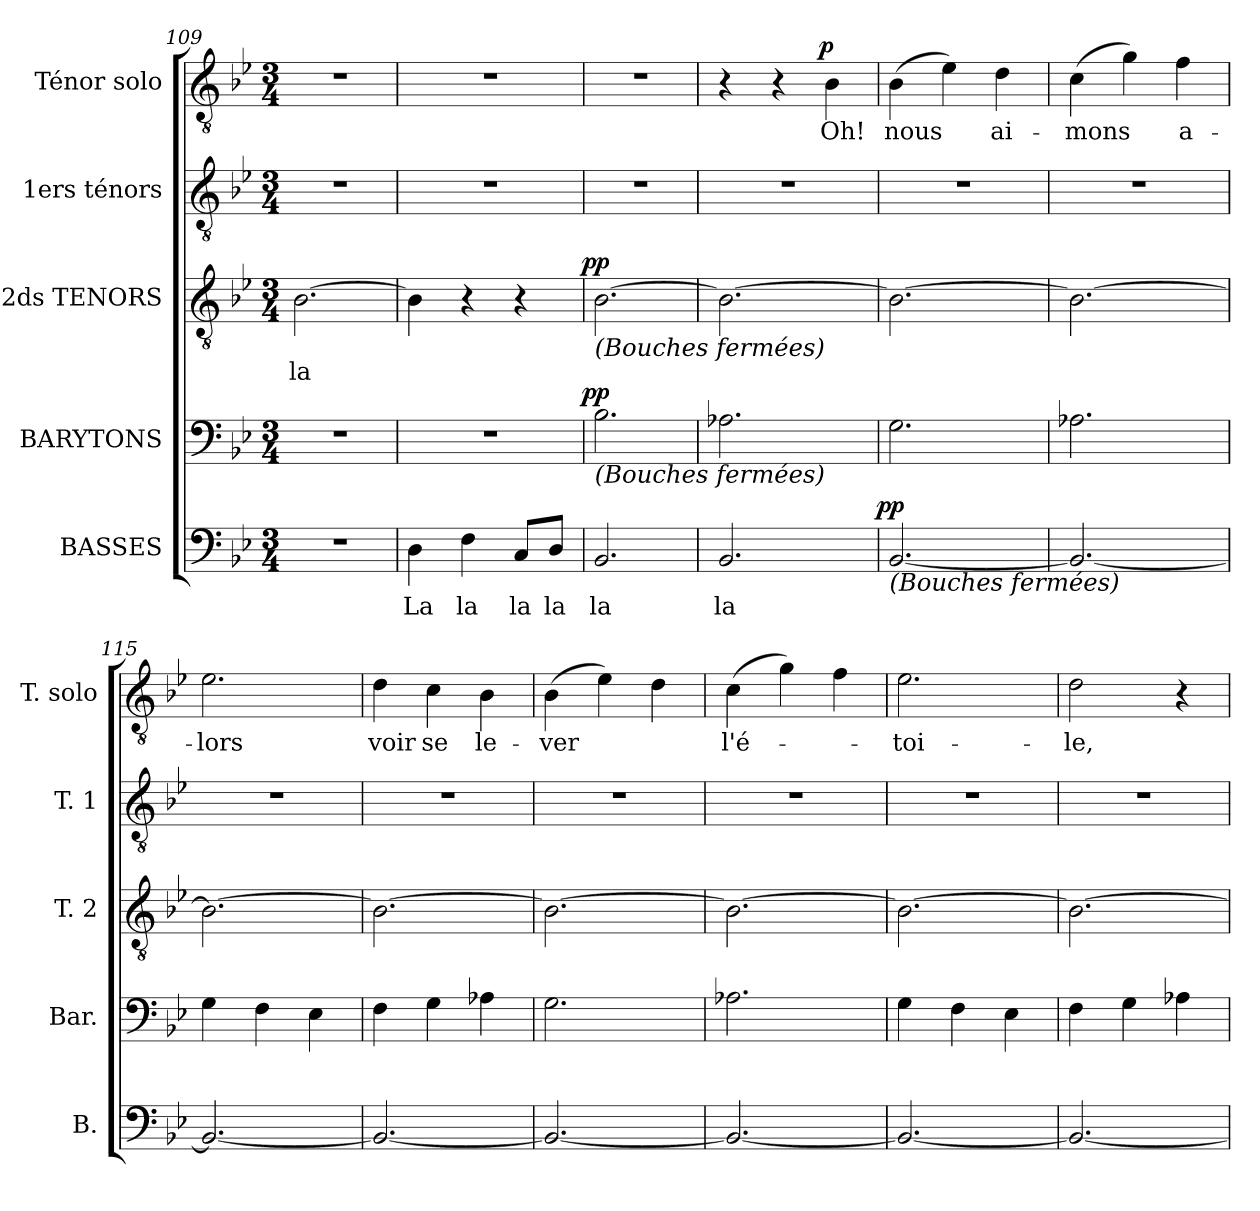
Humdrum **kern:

**kern	**text	**dynam	**kern	**dynam	**kern	**text	**dynam	**kern	**kern	**text	**dynam
*part5	*part5	*part5	*part4	*part4	*part3	*part3	*part3	*part2	*part1	*part1	*part1
*staff5	*staff5	*staff5	*staff4	*staff4	*staff3	*staff3	*staff3	*staff2	*staff1	*staff1	*staff1
*I"BASSES	*	*	*I"BARYTONS	*	*I"2ds TENORS	*	*	*I"1ers ténors	*I"Ténor solo	*	*
*I'B.	*	*	*I'Bar.	*	*I'T. 2	*	*	*I'T. 1	*I'T. solo	*	*
*clefF4	*	*	*clefF4	*	*clefGv2	*	*	*clefGv2	*clefGv2	*	*
*k[b-e-]	*	*	*k[b-e-]	*	*k[b-e-]	*	*	*k[b-e-]	*k[b-e-]	*	*
*B-:	*	*	*B-:	*	*B-:	*	*	*B-:	*B-:	*	*
*M3/4	*	*	*M3/4	*	*M3/4	*	*	*M3/4	*M3/4	*	*
=109	=109	=109	=109	=109	=109	=109	=109	=109	=109	=109	=109
2.r	.	.	2.r	.	[2.B-\	la	.	2.r	2.r	.	.
!!LO:PB:g=z
=110	=110	=110	=110	=110	=110	=110	=110	=110	=110	=110	=110
4D\	La	.	2.r	.	4B-\]	.	.	2.r	2.r	.	.
4F\	la	.	.	.	4r	.	.	.	.	.	.
8C/L	la	.	.	.	4r	.	.	.	.	.	.
8D/J	la	.	.	.	.	.	.	.	.	.	.
=111	=111	=111	=111	=111	=111	=111	=111	=111	=111	=111	=111
!	!	!	!	!	!LO:TX:b:i:t=(Bouches fermées)	!	!	!	!	!	!
!	!	!	!LO:TX:b:i:t=(Bouches fermées)	!	!	!	!	!	!	!	!
!	!	!	!	!LO:DY:a:cj	!	!	!LO:DY:a:cj	!	!	!	!
2.BB-/	la	.	2.B-\	pp	[2.B-\	.	pp	2.r	2.r	.	.
=112	=112	=112	=112	=112	=112	=112	=112	=112	=112	=112	=112
2.BB-/	la	.	2.A-X\	.	2.B-\_	.	.	2.r	4r	.	.
.	.	.	.	.	.	.	.	.	4r	.	.
!	!	!	!	!	!	!	!	!	!	!	!LO:DY:a:cj
.	.	.	.	.	.	.	.	.	4B-\	Oh!	p
=113	=113	=113	=113	=113	=113	=113	=113	=113	=113	=113	=113
!LO:TX:b:i:t=(Bouches fermées)	!	!	!	!	!	!	!	!	!	!	!
!	!	!LO:DY:a:cj	!	!	!	!	!	!	!	!	!
[2.BB-/	.	pp	2.G\	.	2.B-\_	.	.	2.r	(>4B-\	nous	.
.	.	.	.	.	.	.	.	.	4e-\)	.	.
.	.	.	.	.	.	.	.	.	4d\	ai-	.
=114	=114	=114	=114	=114	=114	=114	=114	=114	=114	=114	=114
2.BB-/_	.	.	2.A-X\	.	2.B-\_	.	.	2.r	(>4c\	-mons	.
.	.	.	.	.	.	.	.	.	4g\)	.	.
.	.	.	.	.	.	.	.	.	4f\	a-	.
=115	=115	=115	=115	=115	=115	=115	=115	=115	=115	=115	=115
2.BB-/_	.	.	4G\	.	2.B-\_	.	.	2.r	2.e-\	-lors	.
.	.	.	4F\	.	.	.	.	.	.	.	.
.	.	.	4E-\	.	.	.	.	.	.	.	.
!!LO:LB:g=z
=116	=116	=116	=116	=116	=116	=116	=116	=116	=116	=116	=116
2.BB-/_	.	.	4F\	.	2.B-\_	.	.	2.r	4d\	voir	.
.	.	.	4G\	.	.	.	.	.	4c\	se	.
.	.	.	4A-X\	.	.	.	.	.	4B-\	le-	.
=117	=117	=117	=117	=117	=117	=117	=117	=117	=117	=117	=117
2.BB-/_	.	.	2.G\	.	2.B-\_	.	.	2.r	(>4B-\	-ver	.
.	.	.	.	.	.	.	.	.	4e-\)	.	.
.	.	.	.	.	.	.	.	.	4d\	.	.
=118	=118	=118	=118	=118	=118	=118	=118	=118	=118	=118	=118
2.BB-/_	.	.	2.A-X\	.	2.B-\_	.	.	2.r	(>4c\	l'é-	.
.	.	.	.	.	.	.	.	.	4g\)	.	.
.	.	.	.	.	.	.	.	.	4f\	.	.
=119	=119	=119	=119	=119	=119	=119	=119	=119	=119	=119	=119
2.BB-/_	.	.	4G\	.	2.B-\_	.	.	2.r	2.e-\	-toi-	.
.	.	.	4F\	.	.	.	.	.	.	.	.
.	.	.	4E-\	.	.	.	.	.	.	.	.
=120	=120	=120	=120	=120	=120	=120	=120	=120	=120	=120	=120
2.BB-/_	.	.	4F\	.	2.B-\_	.	.	2.r	2d\	-le,	.
.	.	.	4G\	.	.	.	.	.	.	.	.
.	.	.	4A-X\	.	.	.	.	.	4r	.	.
=	=	=	=	=	=	=	=	=	=	=	=
*-	*-	*-	*-	*-	*-	*-	*-	*-	*-	*-	*-
